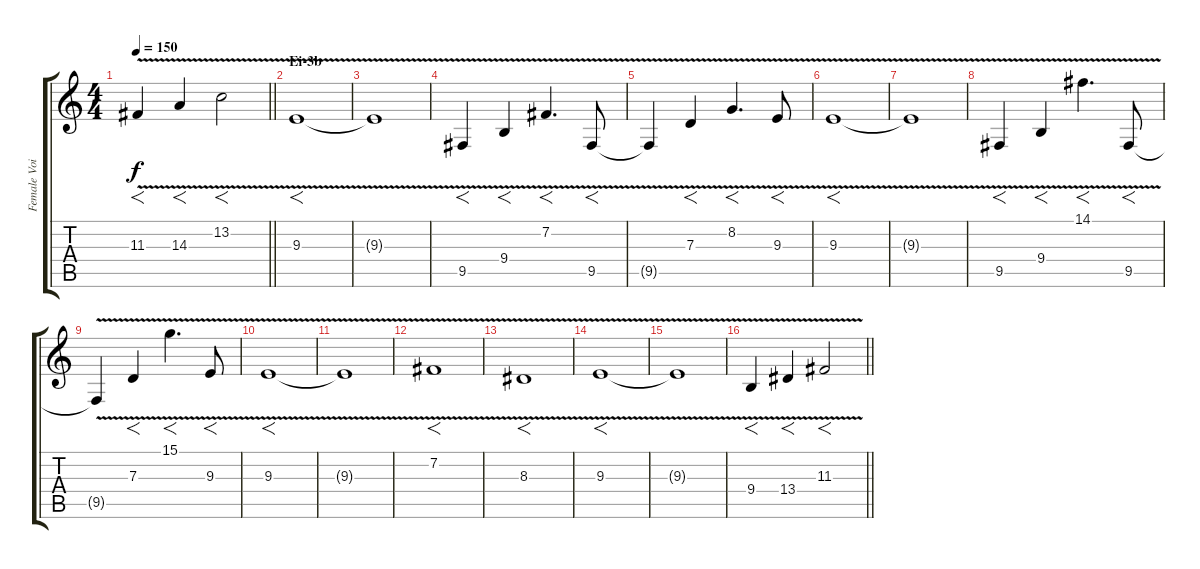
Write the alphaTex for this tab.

\track ("Female Voice" "Female Voi") {instrument synthvoice}
\staff {score tabs}
\tuning (E4 B3 G3 D3 A2 E2) {hide}
\ts (4 4)
\tempo 150
\clef g2
\barLineRight lightlight
\ks c
11.3{v}.4{f dy f} 14.3{v}.4{f} 13.2{v}.2{f} |
\section ("" "Ei-3b")
9.3{v}.1{f} |
9.3{t}.1 |
9.5{v}.4{f} 9.4{v}.4{f} 7.2{v}.4{f d} 9.5{v}.8{f} |
9.5{t}.4 7.3{v}.4{f} 8.2{v}.4{f d} 9.3{v}.8{f} |
9.3{v}.1{f} |
9.3{t}.1 |
9.5{v}.4{f} 9.4{v}.4{f} 14.1{v}.4{f d} 9.5{v}.8{f} |
9.5{t}.4 7.3{v}.4{f} 15.1{v}.4{f d} 9.3{v}.8{f} |
9.3{v}.1{f} |
9.3{t}.1 |
7.2{v}.1{f} |
8.3{v}.1{f} |
9.3{v}.1{f} |
9.3{t}.1 |
\barLineRight lightlight
9.4{v}.4{f} 13.4{v}.4{f} 11.3{v}.2{f}
